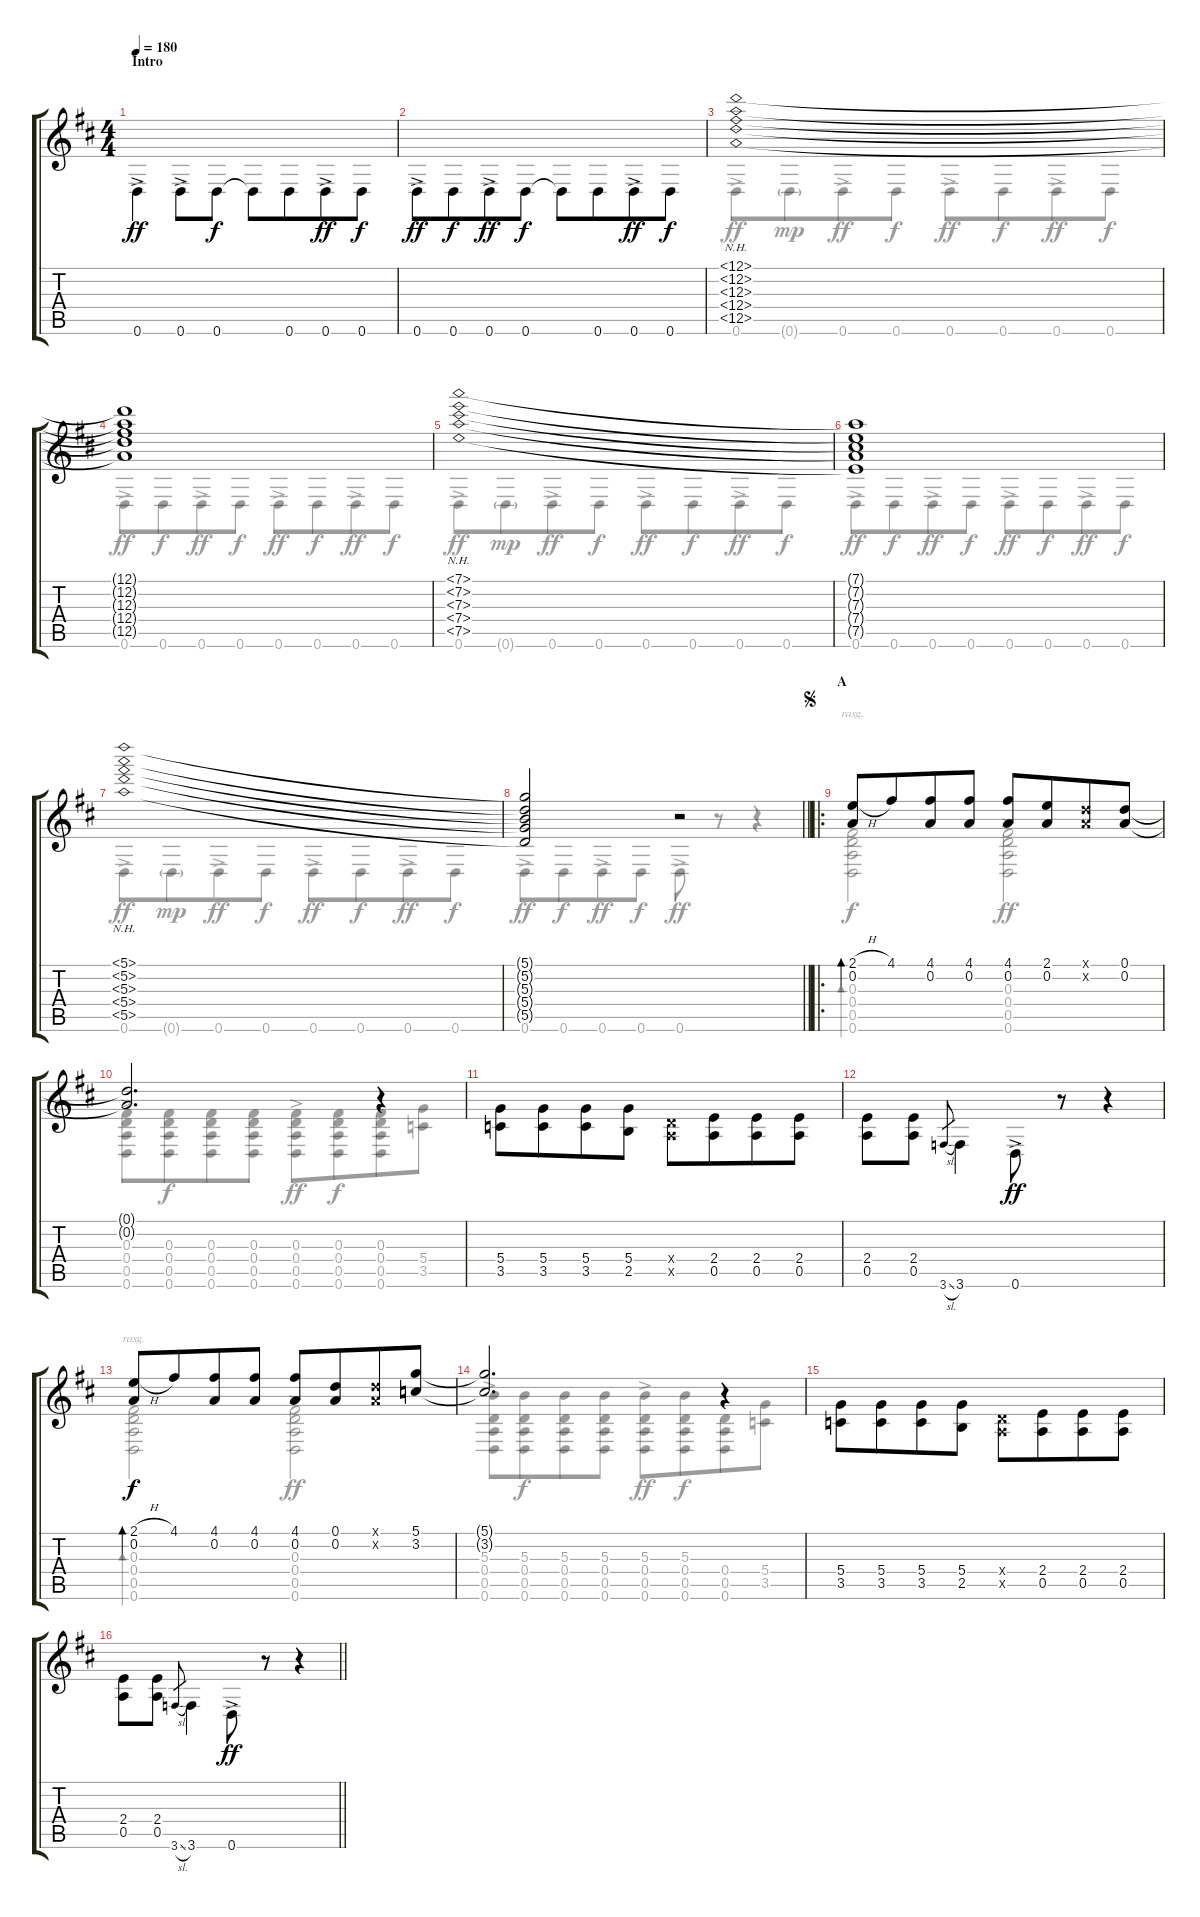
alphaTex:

\track "" {instrument acousticguitarsteel}
\staff {score tabs}
\tuning (D4 A3 Gb3 D3 A2 D2) {hide}
\voice
\ts (4 4)
\section ("" "Intro")
\tempo 180
\clef g2
\ks d
0.6{ac}.4{dy ff instrument acousticguitarsteel beam Down} 0.6{ac}.8{beam Down} 0.6.8{dy f beam Down} 0.6{t}.8{beam Down} 0.6.8{beam Down beam merge} 0.6{ac}.8{dy ff beam Down} 0.6.8{dy f beam Down} |
0.6{ac}.8{dy ff beam Down} 0.6.8{dy f beam Down beam merge} 0.6{ac}.8{dy ff beam Down} 0.6.8{dy f beam Down} 0.6{t}.8{beam Down} 0.6.8{beam Down beam merge} 0.6{ac}.8{dy ff beam Down} 0.6.8{dy f beam Down} |
(12.1{nh} 12.2{nh} 12.3{nh} 12.4{nh} 12.5{nh}).1 |
(12.1{t} 12.2{t} 12.3{t} 12.4{t} 12.5{t}).1 |
(7.1{nh} 7.2{nh} 7.3{nh} 7.4{nh} 7.5{nh}).1 |
(7.1{t} 7.2{t} 7.3{t} 7.4{t} 7.5{t}).1 |
(5.1{nh} 5.2{nh} 5.3{nh} 5.4{nh} 5.5{nh}).1 |
\barLineRight lightlight
(5.1{t} 5.2{t} 5.3{t} 5.4{t} 5.5{t}).2 r.2 |
\ro
\section ("" "A")
\jump segno
(2.1{h} 0.2).8{bd 60} 4.1.8{beam merge} (4.1 0.2).8 (4.1 0.2).8 (4.1 0.2).8 (2.1 0.2).8{beam merge} (0.1{x} 0.2{x}).8 (0.1 0.2).8 |
(0.1{t} 0.2{t}).2{d} r.4 |
(5.4 3.5).8{beam Down} (5.4 3.5).8{beam Down beam merge} (5.4 3.5).8{beam Down} (5.4 2.5).8{beam Down} (0.4{x} 0.5{x}).8{beam Down} (2.4 0.5).8{beam Down beam merge} (2.4 0.5).8{beam Down} (2.4 0.5).8{beam Down} |
(2.4 0.5).8{beam Down} (2.4 0.5).8{beam Down} 3.6{sl}.8{gr} 3.6.4{beam Down} 0.6{ac}.8{dy ff beam Down} r.8 r.4 |
(2.1{h} 0.2).8{bd 60 dy f} 4.1.8{beam merge} (4.1 0.2).8 (4.1 0.2).8 (4.1 0.2).8 (0.1 0.2).8{beam merge} (0.1{x} 0.2{x}).8 (5.1 3.2).8 |
(5.1{t} 3.2{t}).2{d} r.4 |
(5.4 3.5).8{beam Down} (5.4 3.5).8{beam Down beam merge} (5.4 3.5).8{beam Down} (5.4 2.5).8{beam Down} (0.4{x} 0.5{x}).8{beam Down} (2.4 0.5).8{beam Down beam merge} (2.4 0.5).8{beam Down} (2.4 0.5).8{beam Down} |
\barLineRight lightlight
(2.4 0.5).8{beam Down} (2.4 0.5).8{beam Down} 3.6{sl}.8{gr} 3.6.4{beam Down} 0.6{ac}.8{dy ff beam Down} r.8 r.4
\voice
\clef g2
\ottava regular
\simile none
\ks d
|
|
0.6{ac}.8 0.6{g}.8{dy mp beam merge} 0.6{ac}.8{dy ff} 0.6.8{dy f} 0.6{ac}.8{dy ff} 0.6.8{dy f beam merge} 0.6{ac}.8{dy ff} 0.6.8{dy f} |
0.6{ac}.8{dy ff} 0.6.8{dy f beam merge} 0.6{ac}.8{dy ff} 0.6.8{dy f} 0.6{ac}.8{dy ff} 0.6.8{dy f beam merge} 0.6{ac}.8{dy ff} 0.6.8{dy f} |
0.6{ac}.8{dy ff} 0.6{g}.8{dy mp beam merge} 0.6{ac}.8{dy ff} 0.6.8{dy f} 0.6{ac}.8{dy ff} 0.6.8{dy f beam merge} 0.6{ac}.8{dy ff} 0.6.8{dy f} |
0.6{ac}.8{dy ff} 0.6.8{dy f beam merge} 0.6{ac}.8{dy ff} 0.6.8{dy f} 0.6{ac}.8{dy ff} 0.6.8{dy f beam merge} 0.6{ac}.8{dy ff} 0.6.8{dy f} |
0.6{ac}.8{dy ff} 0.6{g}.8{dy mp beam merge} 0.6{ac}.8{dy ff} 0.6.8{dy f} 0.6{ac}.8{dy ff} 0.6.8{dy f beam merge} 0.6{ac}.8{dy ff} 0.6.8{dy f} |
\barLineRight lightlight
0.6{ac}.8{dy ff} 0.6.8{dy f beam merge} 0.6{ac}.8{dy ff} 0.6.8{dy f} 0.6{ac}.8{dy ff} r.8 r.4 |
(0.3 0.4 0.5 0.6).2{bd 60 rasg ii dy f} (0.3 0.4 0.5 0.6{ac}).2{dy ff} |
(0.3 0.4 0.5 0.6{ac}).8 (0.3 0.4 0.5 0.6).8{dy f beam merge} (0.3 0.4 0.5 0.6).8 (0.3 0.4 0.5 0.6).8 (0.3 0.4 0.5 0.6{ac}).8{dy ff} (0.3 0.4 0.5 0.6).8{dy f beam merge} (0.3 0.4 0.5 0.6).8 (5.4 3.5).8 |
|
|
(0.3 0.4 0.5 0.6).2{bd 60 rasg ii} (0.3 0.4 0.5 0.6{ac}).2{dy ff} |
(5.3 0.4 0.5 0.6{ac}).8 (5.3 0.4 0.5 0.6).8{dy f beam merge} (5.3 0.4 0.5 0.6).8 (5.3 0.4 0.5 0.6).8 (5.3 0.4 0.5 0.6{ac}).8{dy ff} (5.3 0.4 0.5 0.6).8{dy f beam merge} (0.4 0.5 0.6).8 (5.4 3.5).8 |
|
\barLineRight lightlight
